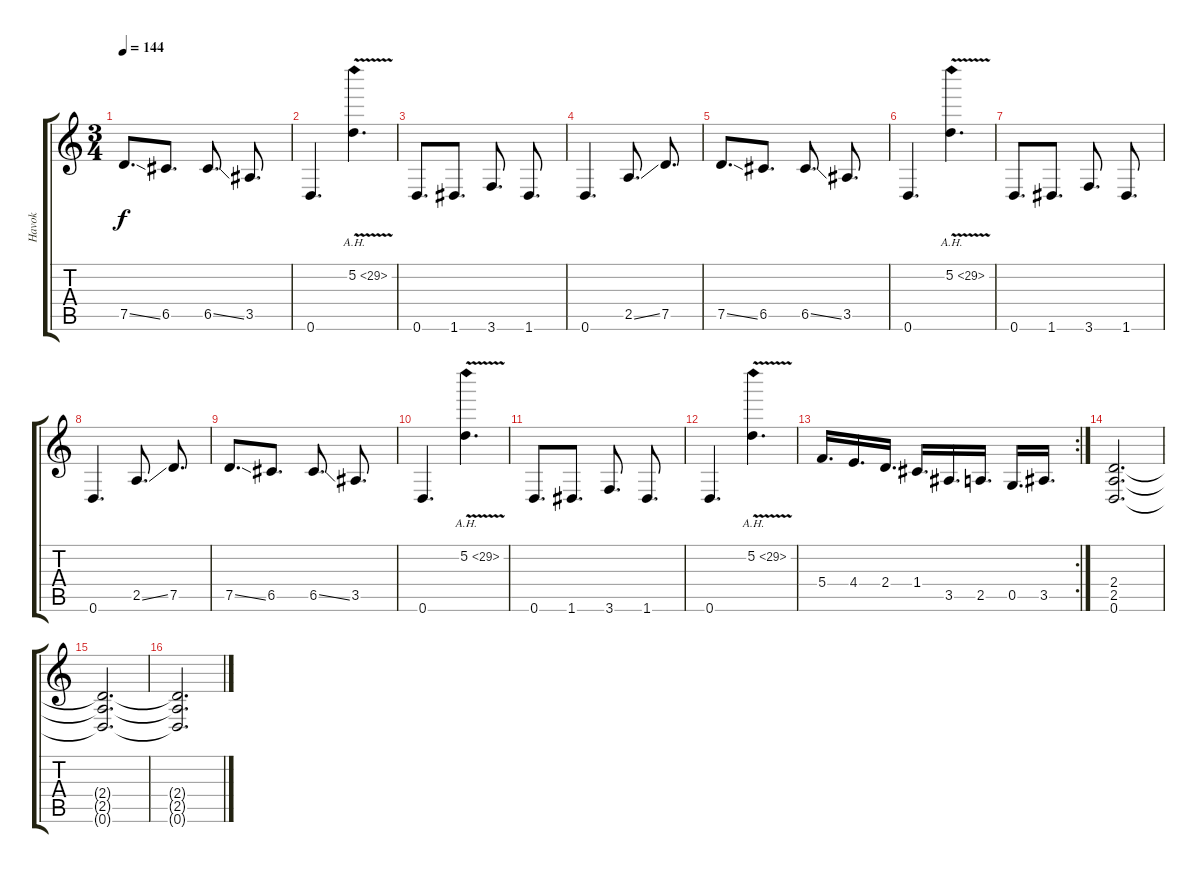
\track ("Havok" "Havok") {instrument distortionguitar}
\staff {score tabs}
\tuning (D4 A3 F3 C3 G2 D2) {hide}
\ts (3 4)
\tempo 144
\clef g2
\ks c
7.5{ss}.8{d dy f} 6.5.8{d} 6.5{ss}.8{d} 3.5.8{d} |
0.6.4{d} 5.2{ah 24 v}.4{d} |
0.6.8{d} 1.6.8{d} 3.6.8{d} 1.6.8{d} |
0.6.4{d} 2.5{ss}.8{d} 7.5.8{d} |
7.5{ss}.8{d} 6.5.8{d} 6.5{ss}.8{d} 3.5.8{d} |
0.6.4{d} 5.2{ah 24 v}.4{d} |
0.6.8{d} 1.6.8{d} 3.6.8{d} 1.6.8{d} |
0.6.4{d} 2.5{ss}.8{d} 7.5.8{d} |
7.5{ss}.8{d} 6.5.8{d} 6.5{ss}.8{d} 3.5.8{d} |
0.6.4{d} 5.2{ah 24 v}.4{d} |
0.6.8{d} 1.6.8{d} 3.6.8{d} 1.6.8{d} |
0.6.4{d} 5.2{ah 24 v}.4{d} |
\rc 2
5.4.16{d} 4.4.16{d} 2.4.16{d} 1.4.16{d} 3.5.16{d} 2.5.16{d} 0.5.16{d} 3.5.16{d} |
(2.4 2.5 0.6).2{d} |
(2.4{t} 2.5{t} 0.6{t}).2{d} |
(2.4{t} 2.5{t} 0.6{t}).2{d}
